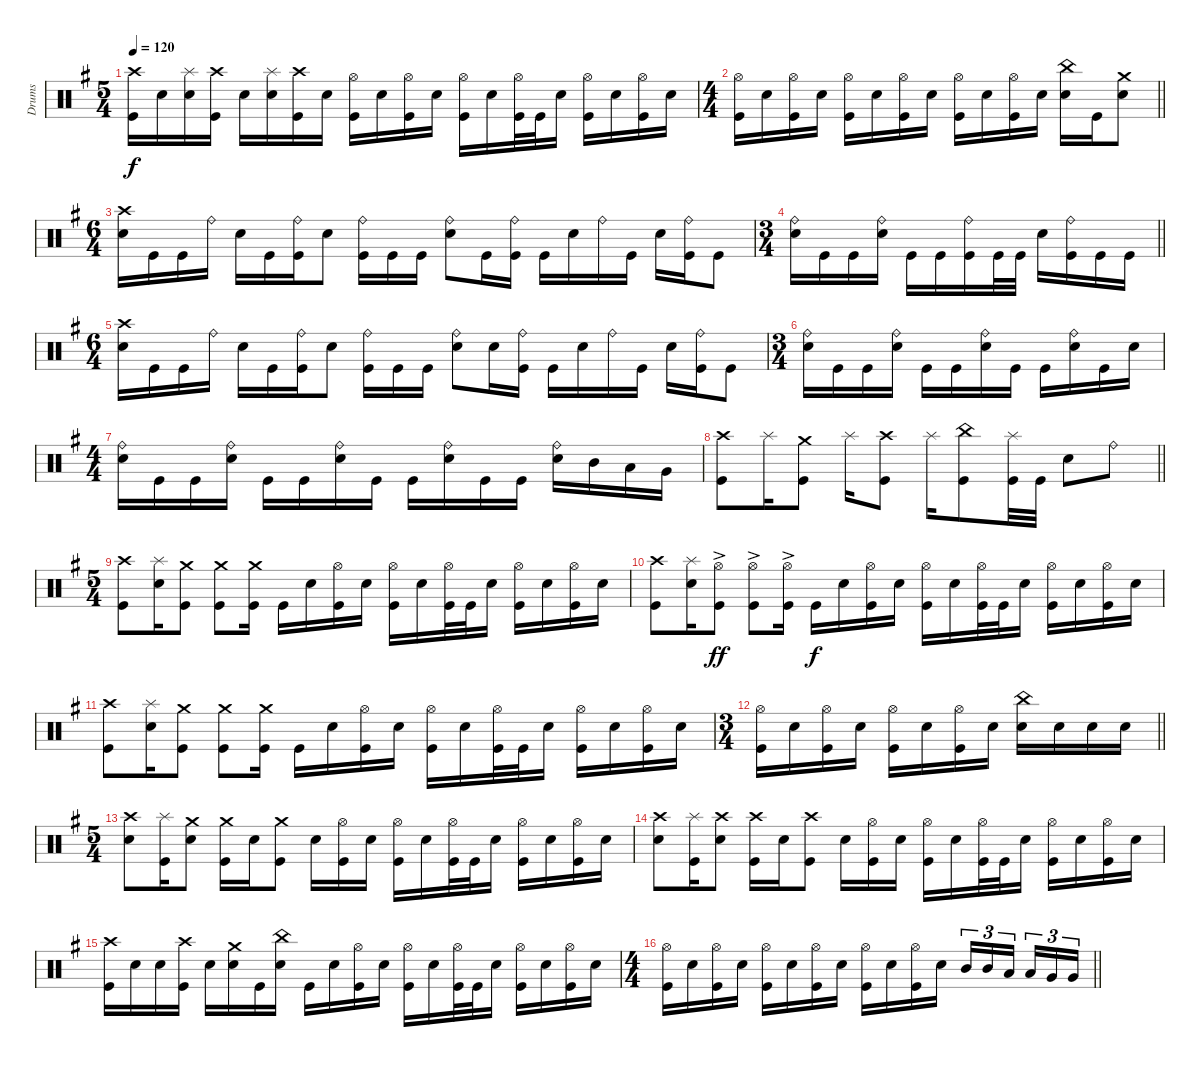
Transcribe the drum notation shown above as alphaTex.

\track ("Drums" "Drums") {instrument percussion}
\staff
\articulation defaults
\ts (5 4)
\tempo 120
\clef neutral
\ks eminor
("Crash high (hit)" "Kick (hit)").16{dy f} "Electric Snare (hit)".16 ("Splash (hit)" "Electric Snare (hit)").16 ("Crash high (hit)" "Kick (hit)").16 "Electric Snare (hit)".16 ("Splash (hit)" "Electric Snare (hit)").16 ("Crash high (hit)" "Kick (hit)").16 "Electric Snare (hit)".16 ("Hi-Hat (open)" "Kick (hit)").16 "Electric Snare (hit)".16 ("Hi-Hat (open)" "Kick (hit)").16 "Electric Snare (hit)".16 ("Hi-Hat (open)" "Kick (hit)").16 "Electric Snare (hit)".16 ("Hi-Hat (open)" "Kick (hit)").32 "Kick (hit)".32 "Electric Snare (hit)".16 ("Hi-Hat (open)" "Kick (hit)").16 "Electric Snare (hit)".16 ("Hi-Hat (open)" "Kick (hit)").16 "Electric Snare (hit)".16 |
\ts (4 4)
\barLineRight lightlight
("Hi-Hat (open)" "Kick (hit)").16 "Electric Snare (hit)".16 ("Hi-Hat (open)" "Kick (hit)").16 "Electric Snare (hit)".16 ("Hi-Hat (open)" "Kick (hit)").16 "Electric Snare (hit)".16 ("Hi-Hat (open)" "Kick (hit)").16 "Electric Snare (hit)".16 ("Hi-Hat (open)" "Kick (hit)").16 "Electric Snare (hit)".16 ("Hi-Hat (open)" "Kick (hit)").16 "Electric Snare (hit)".16 ("China (hit)" "Electric Snare (hit)").16 "Kick (hit)".16 ("Crash medium (hit)" "Electric Snare (hit)").8 |
\ts (6 4)
\section ("" "")
("Crash high (hit)" "Electric Snare (hit)").16 "Kick (hit)".16 "Kick (hit)".16 "Ride (bell)".16 "Electric Snare (hit)".16 "Kick (hit)".16 ("Ride (bell)" "Kick (hit)").16 "Electric Snare (hit)".8 ("Ride (bell)" "Kick (hit)").16 "Kick (hit)".16 "Kick (hit)".16 ("Ride (bell)" "Electric Snare (hit)").8 "Kick (hit)".16 ("Ride (bell)" "Kick (hit)").16 "Kick (hit)".16 "Electric Snare (hit)".16 "Ride (bell)".16 "Kick (hit)".16 "Electric Snare (hit)".16 ("Ride (bell)" "Kick (hit)").16 "Kick (hit)".8 |
\ts (3 4)
\barLineRight lightlight
("Ride (bell)" "Electric Snare (hit)").16 "Kick (hit)".16 "Kick (hit)".16 ("Ride (bell)" "Electric Snare (hit)").16 "Kick (hit)".16 "Kick (hit)".16 ("Ride (bell)" "Kick (hit)").16 "Kick (hit)".32 "Kick (hit)".32 "Electric Snare (hit)".16 ("Ride (bell)" "Kick (hit)").16 "Kick (hit)".16 "Kick (hit)".16 |
\ts (6 4)
("Crash high (hit)" "Electric Snare (hit)").16 "Kick (hit)".16 "Kick (hit)".16 "Ride (bell)".16 "Electric Snare (hit)".16 "Kick (hit)".16 ("Ride (bell)" "Kick (hit)").16 "Electric Snare (hit)".8 ("Ride (bell)" "Kick (hit)").16 "Kick (hit)".16 "Kick (hit)".16 ("Ride (bell)" "Electric Snare (hit)").8 "Electric Snare (hit)".16 ("Ride (bell)" "Kick (hit)").16 "Kick (hit)".16 "Electric Snare (hit)".16 "Ride (bell)".16 "Kick (hit)".16 "Electric Snare (hit)".16 ("Ride (bell)" "Kick (hit)").16 "Kick (hit)".8 |
\ts (3 4)
("Ride (bell)" "Electric Snare (hit)").16 "Kick (hit)".16 "Kick (hit)".16 ("Ride (bell)" "Electric Snare (hit)").16 "Kick (hit)".16 "Kick (hit)".16 ("Ride (bell)" "Electric Snare (hit)").16 "Kick (hit)".16 "Kick (hit)".16 ("Ride (bell)" "Electric Snare (hit)").16 "Kick (hit)".16 "Electric Snare (hit)".16 |
\ts (4 4)
("Ride (bell)" "Electric Snare (hit)").16 "Kick (hit)".16 "Kick (hit)".16 ("Ride (bell)" "Electric Snare (hit)").16 "Kick (hit)".16 "Kick (hit)".16 ("Ride (bell)" "Electric Snare (hit)").16 "Kick (hit)".16 "Kick (hit)".16 ("Ride (bell)" "Electric Snare (hit)").16 "Kick (hit)".16 "Kick (hit)".16 ("Ride (bell)" "Electric Snare (hit)").16 "Mid Tom (hit)".16 "Low Tom (hit)".16 "Very Low Tom (hit)".16 |
\barLineRight lightlight
("Crash high (hit)" "Kick (hit)").8 "Splash (hit)".16 ("Crash medium (hit)" "Kick (hit)").8 "Splash (hit)".16 ("Crash high (hit)" "Kick (hit)").8 "Splash (hit)".16 ("China (hit)" "Kick (hit)").8 ("Splash (hit)" "Kick (hit)").32 "Kick (hit)".32 "Electric Snare (hit)".8 "Ride (bell)".8 |
\ts (5 4)
\section ("" "")
("Crash high (hit)" "Kick (hit)").8 ("Splash (hit)" "Electric Snare (hit)").16 ("Crash medium (hit)" "Kick (hit)").8 ("Crash medium (hit)" "Kick (hit)").8 ("Crash medium (hit)" "Kick (hit)").16 "Kick (hit)".16 "Electric Snare (hit)".16 ("Hi-Hat (open)" "Kick (hit)").16 "Electric Snare (hit)".16 ("Hi-Hat (open)" "Kick (hit)").16 "Electric Snare (hit)".16 ("Hi-Hat (open)" "Kick (hit)").32 "Kick (hit)".32 "Electric Snare (hit)".16 ("Hi-Hat (open)" "Kick (hit)").16 "Electric Snare (hit)".16 ("Hi-Hat (open)" "Kick (hit)").16 "Electric Snare (hit)".16 |
("Crash high (hit)" "Kick (hit)").8 ("Splash (hit)" "Electric Snare (hit)").16 ("Hi-Hat (open)"{ac} "Kick (hit)").8{dy ff} ("Hi-Hat (open)"{ac} "Kick (hit)").8 ("Hi-Hat (open)"{ac} "Kick (hit)").16 "Kick (hit)".16{dy f} "Electric Snare (hit)".16 ("Hi-Hat (open)" "Kick (hit)").16 "Electric Snare (hit)".16 ("Hi-Hat (open)" "Kick (hit)").16 "Electric Snare (hit)".16 ("Hi-Hat (open)" "Kick (hit)").32 "Kick (hit)".32 "Electric Snare (hit)".16 ("Hi-Hat (open)" "Kick (hit)").16 "Electric Snare (hit)".16 ("Hi-Hat (open)" "Kick (hit)").16 "Electric Snare (hit)".16 |
("Crash high (hit)" "Kick (hit)").8 ("Splash (hit)" "Electric Snare (hit)").16 ("Crash medium (hit)" "Kick (hit)").8 ("Crash medium (hit)" "Kick (hit)").8 ("Crash medium (hit)" "Kick (hit)").16 "Kick (hit)".16 "Electric Snare (hit)".16 ("Hi-Hat (open)" "Kick (hit)").16 "Electric Snare (hit)".16 ("Hi-Hat (open)" "Kick (hit)").16 "Electric Snare (hit)".16 ("Hi-Hat (open)" "Kick (hit)").32 "Kick (hit)".32 "Electric Snare (hit)".16 ("Hi-Hat (open)" "Kick (hit)").16 "Electric Snare (hit)".16 ("Hi-Hat (open)" "Kick (hit)").16 "Electric Snare (hit)".16 |
\ts (3 4)
\barLineRight lightlight
("Hi-Hat (open)" "Kick (hit)").16 "Electric Snare (hit)".16 ("Hi-Hat (open)" "Kick (hit)").16 "Electric Snare (hit)".16 ("Hi-Hat (open)" "Kick (hit)").16 "Electric Snare (hit)".16 ("Hi-Hat (open)" "Kick (hit)").16 "Electric Snare (hit)".16 ("China (hit)" "Electric Snare (hit)").16 "Electric Snare (hit)".16 "Electric Snare (hit)".16 "Electric Snare (hit)".16 |
\ts (5 4)
("Crash high (hit)" "Electric Snare (hit)").8 ("Splash (hit)" "Kick (hit)").16 ("Crash medium (hit)" "Electric Snare (hit)").8 ("Crash medium (hit)" "Kick (hit)").16 "Electric Snare (hit)".16 ("Crash medium (hit)" "Kick (hit)").8 "Electric Snare (hit)".16 ("Hi-Hat (open)" "Kick (hit)").16 "Electric Snare (hit)".16 ("Hi-Hat (open)" "Kick (hit)").16 "Electric Snare (hit)".16 ("Hi-Hat (open)" "Kick (hit)").32 "Kick (hit)".32 "Electric Snare (hit)".16 ("Hi-Hat (open)" "Kick (hit)").16 "Electric Snare (hit)".16 ("Hi-Hat (open)" "Kick (hit)").16 "Electric Snare (hit)".16 |
("Crash high (hit)" "Electric Snare (hit)").8 ("Splash (hit)" "Kick (hit)").16 ("Crash high (hit)" "Electric Snare (hit)").8 ("Crash high (hit)" "Kick (hit)").16 "Electric Snare (hit)".16 ("Crash high (hit)" "Kick (hit)").8 "Electric Snare (hit)".16 ("Hi-Hat (open)" "Kick (hit)").16 "Electric Snare (hit)".16 ("Hi-Hat (open)" "Kick (hit)").16 "Electric Snare (hit)".16 ("Hi-Hat (open)" "Kick (hit)").32 "Kick (hit)".32 "Electric Snare (hit)".16 ("Hi-Hat (open)" "Kick (hit)").16 "Electric Snare (hit)".16 ("Hi-Hat (open)" "Kick (hit)").16 "Electric Snare (hit)".16 |
("Crash high (hit)" "Kick (hit)").16 "Electric Snare (hit)".16 "Electric Snare (hit)".16 ("Crash high (hit)" "Kick (hit)").16 "Electric Snare (hit)".16 ("Crash medium (hit)" "Electric Snare (hit)").16 "Kick (hit)".16 ("China (hit)" "Electric Snare (hit)").16 "Kick (hit)".16 "Electric Snare (hit)".16 ("Hi-Hat (open)" "Kick (hit)").16 "Electric Snare (hit)".16 ("Hi-Hat (open)" "Kick (hit)").16 "Electric Snare (hit)".16 ("Hi-Hat (open)" "Kick (hit)").32 "Kick (hit)".32 "Electric Snare (hit)".16 ("Hi-Hat (open)" "Kick (hit)").16 "Electric Snare (hit)".16 ("Hi-Hat (open)" "Kick (hit)").16 "Electric Snare (hit)".16 |
\ts (4 4)
\barLineRight lightlight
("Hi-Hat (open)" "Kick (hit)").16 "Electric Snare (hit)".16 ("Hi-Hat (open)" "Kick (hit)").16 "Electric Snare (hit)".16 ("Hi-Hat (open)" "Kick (hit)").16 "Electric Snare (hit)".16 ("Hi-Hat (open)" "Kick (hit)").16 "Electric Snare (hit)".16 ("Hi-Hat (open)" "Kick (hit)").16 "Electric Snare (hit)".16 ("Hi-Hat (open)" "Kick (hit)").16 "Electric Snare (hit)".16 "Mid Tom (hit)".16{tu (3 2)} "Mid Tom (hit)".16{tu (3 2)} "Low Tom (hit)".16{tu (3 2) beam splitsecondary} "Low Tom (hit)".16{tu (3 2)} "Very Low Tom (hit)".16{tu (3 2)} "Very Low Tom (hit)".16{tu (3 2)}
